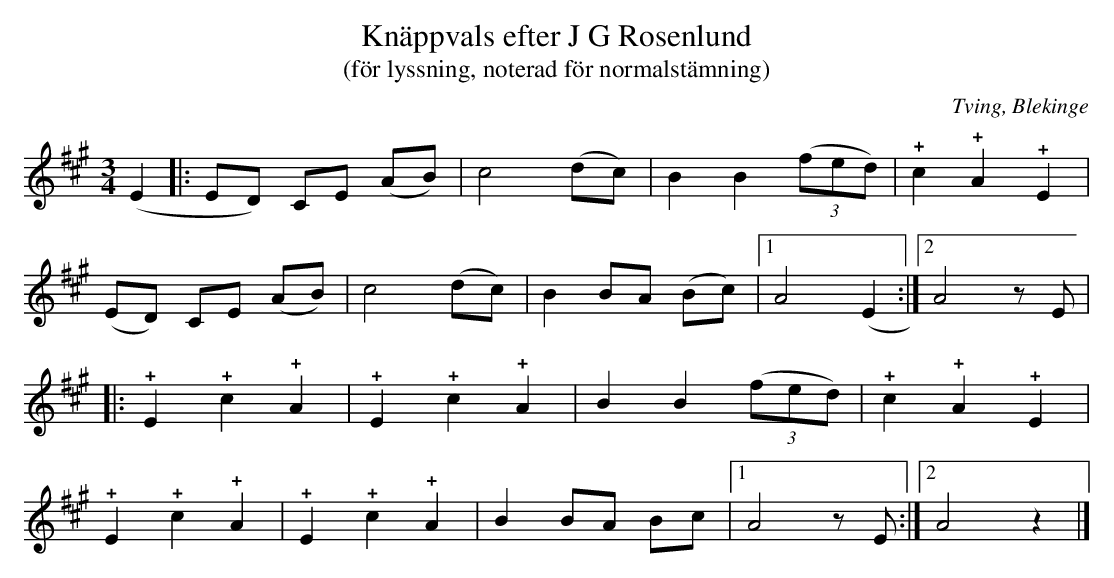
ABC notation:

X:1
T:Knäppvals efter J G Rosenlund
T:(för lyssning, noterad för normalstämning)
O:Tving, Blekinge
M:3/4
L:1/4
Q:160
K:A
(E |: E/D/) C/E/ (A/B/) | c2 (d/c/) | B B ((3f/e/d/) | !+!c !+!A !+!E |
     (E/D/) C/E/ (A/B/) | c2 (d/c/) | B B/A/ (B/c/) |1 A2 (E :|2 A2 z/E/ |
|: !+!E !+!c !+!A | !+!E !+!c !+!A | B B ((3f/e/d/) | !+!c !+!A !+!E |
   !+!E !+!c !+!A | !+!E !+!c !+!A | B B/A/ B/c/ |1 A2 z/E/ :|2 A2 z |]
